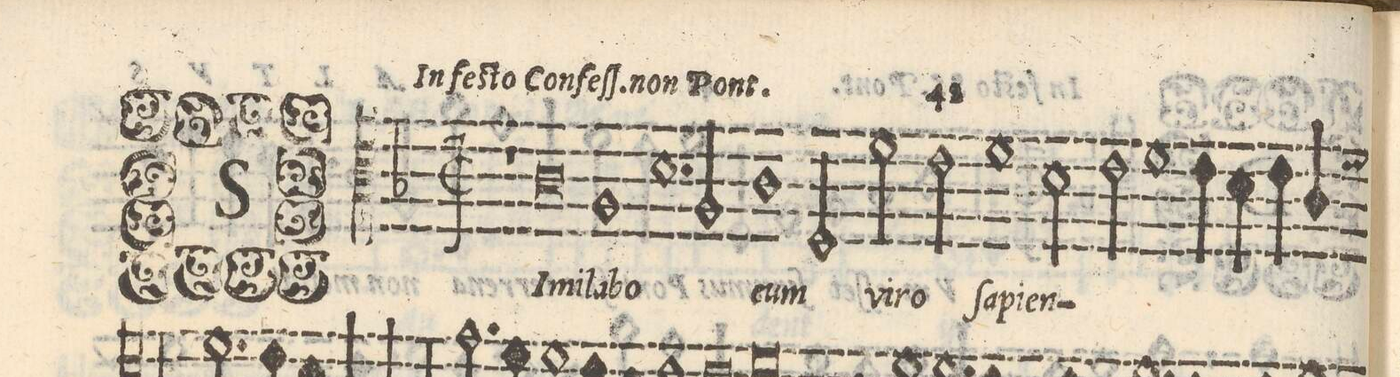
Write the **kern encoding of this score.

**kern	**text
*I"ALTVS	*
*clefC3	*
*k[b-]	*
*met(C|)	*
*M2/1	*
1r	.
0c	SI-
=2-	=2-
1A	-mi-
=3-	=3-
1.d	-la-
2A/	-bo
=4-	=4-
1c	e-
2F/	-um
2f\	vi-
=5-	=5-
2e\	-ro
1f\	ſa-
2d\	-pi-
=6-	=6-
2e\	-en-
1f\	.
4e\	.
4d\	.
=7-	=7-
4e\	.
4c/	.
*custos:f	*
*-	*-
